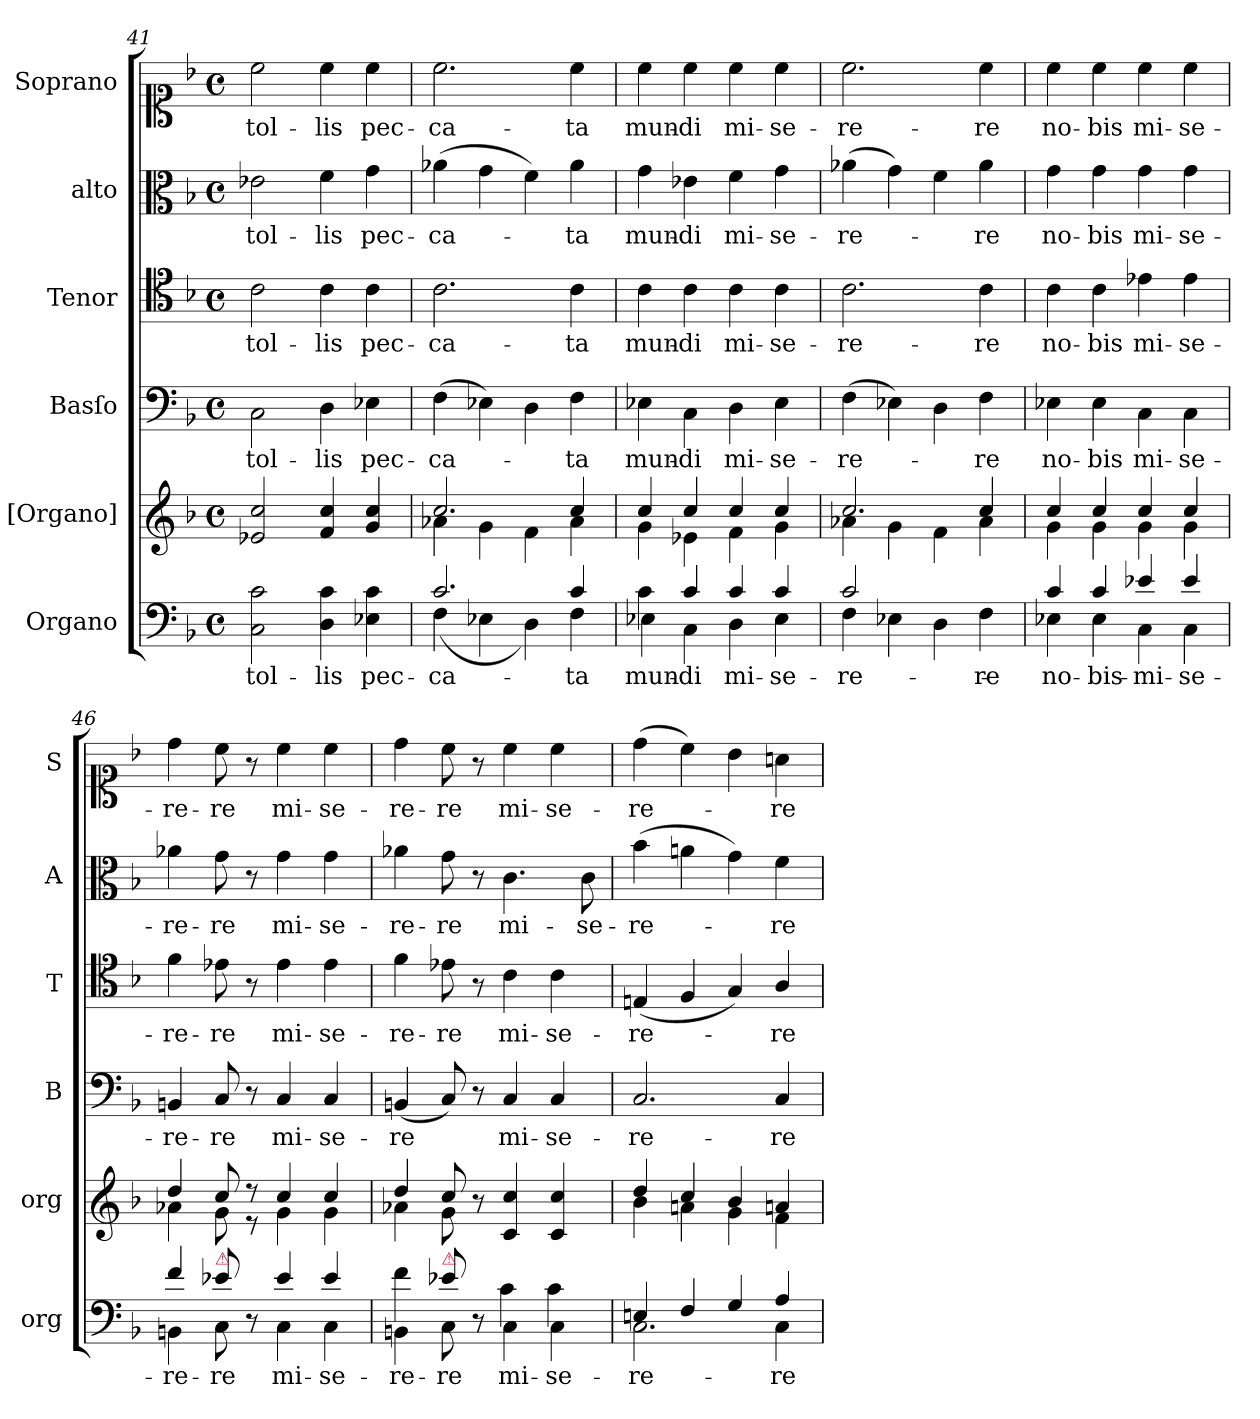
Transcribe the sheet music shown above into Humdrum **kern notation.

**kern	**text	**kern	**kern	**text	**kern	**text	**kern	**text	**kern	**text
*part6	*part6	*part5	*part4	*part4	*part3	*part3	*part2	*part2	*part1	*part1
*staff6	*staff6	*staff5	*staff4	*staff4	*staff3	*staff3	*staff2	*staff2	*staff1	*staff1
*I"Organo	*	*I"[Organo]	*I"Basſo	*	*I"Tenor	*	*I"alto	*	*I"Soprano	*
*I'org	*	*I'org	*I'B	*	*I'T	*	*I'A	*	*I'S	*
*clefF4	*	*clefG2	*clefF4	*	*clefC4	*	*clefC3	*	*clefC1	*
*k[b-]	*	*k[b-]	*k[b-]	*	*k[b-]	*	*k[b-]	*	*k[b-]	*
*F:	*	*F:	*F:	*	*F:	*	*F:	*	*F:	*
*M4/4	*	*M4/4	*M4/4	*	*M4/4	*	*M4/4	*	*M4/4	*
*met(c)	*	*met(c)	*met(c)	*	*met(c)	*	*met(c)	*	*met(c)	*
=41	=41	=41	=41	=41	=41	=41	=41	=41	=41	=41
2C\ 2c\	tol-	2e-X/ 2cc/	2C\	tol-	2c\	tol-	2e-X\	tol-	2cc\	tol-
4D\ 4c\	-lis	4f/ 4cc/	4D\	-lis	4c\	-lis	4f\	-lis	4cc\	-lis
4E-X\ 4c\	pec-	4g/ 4cc/	4E-X\	pec-	4c\	pec-	4g\	pec-	4cc\	pec-
=42	=42	=42	=42	=42	=42	=42	=42	=42	=42	=42
*^	*	*^	*	*	*	*	*	*	*	*
2.c/	(>4F\	-ca-	2.cc/	4a-X\	(>4F\	-ca-	2.c\	-ca-	(>4a-X\	-ca-	2.cc\	-ca-
.	4E-X\	.	.	4g\	4E-X\)	.	.	.	4g\	.	.	.
.	4D\)	.	.	4f\	4D\	.	.	.	4f\)	.	.	.
4c/	4F\	-ta	4cc/	4a-\	4F\	-ta	4c\	-ta	4a-\	-ta	4cc\	-ta
=43	=43	=43	=43	=43	=43	=43	=43	=43	=43	=43	=43	=43
4c\	4E-X\	mun-	4cc/	4g\	4E-X\	mun-	4c\	mun-	4g\	mun-	4cc\	mun-
4c/	4C\	-di	4cc/	4e-X\	4C\	-di	4c\	-di	4e-X\	-di	4cc\	-di
4c/	4D\	mi-	4cc/	4f\	4D\	mi-	4c\	mi-	4f\	mi-	4cc\	mi-
4c/	4E-\	-se-	4cc/	4g\	4E-\	-se-	4c\	-se-	4g\	-se-	4cc\	-se-
=44	=44	=44	=44	=44	=44	=44	=44	=44	=44	=44	=44	=44
2c/	4F\	-re-	2.cc/	4a-X\	(>4F\	-re-	2.c\	-re-	(>4a-X\	-re-	2.cc\	-re-
.	4E-X\	.	.	4g\	4E-X\)	.	.	.	4g\)	.	.	.
2ryy	4D\	.	.	4f\	4D\	.	.	.	4f\	.	.	.
.	4F\	re	4cc/	4a-\	4F\	-re	4c\	-re	4a-\	-re	4cc\	-re
=45	=45	=45	=45	=45	=45	=45	=45	=45	=45	=45	=45	=45
4c/	4E-X\	-no-	4cc/	4g\	4E-X\	no-	4c\	no-	4g\	no-	4cc\	no-
4c/	4E-\	-bis-	4cc/	4g\	4E-\	-bis	4c\	-bis	4g\	-bis	4cc\	-bis
4e-X/	4C\	-mi-	4cc/	4g\	4C\	mi-	4e-X\	mi-	4g\	mi-	4cc\	mi-
4e-/	4C\	-se-	4cc/	4g\	4C\	-se-	4e-\	-se-	4g\	-se-	4cc\	-se-
=46	=46	=46	=46	=46	=46	=46	=46	=46	=46	=46	=46	=46
4f/	4BBn\	-re-	4dd/	4a-X\	4BBn/	-re-	4f\	-re-	4a-X\	-re-	4dd\	-re-
!LO:TX:a:color=crimson:t=⚠	!	!	!	!	!	!	!	!	!	!	!	!
8e-X/	8C\	-re	8cc/	8g\	8C/	-re	8e-X\	-re	8g\	-re	8cc\	-re
8r	8ryy	.	8r	8r	8r	.	8r	.	8r	.	8r	.
4e-/	4C\	mi-	4cc/	4g\	4C/	mi-	4e-\	mi-	4g\	mi-	4cc\	mi-
4e-/	4C\	-se-	4cc/	4g\	4C/	-se-	4e-\	-se-	4g\	-se-	4cc\	-se-
=47	=47	=47	=47	=47	=47	=47	=47	=47	=47	=47	=47	=47
4f\	4BBn\	-re-	4dd/	4a-X\	(<4BBn/	-re	4f\	-re-	4a-X\	-re-	4dd\	-re-
!LO:TX:a:color=crimson:t=⚠	!	!	!	!	!	!	!	!	!	!	!	!
8e-X/	8C\	-re	8cc/	8g\	8C/)	.	8e-X\	-re	8g\	-re	8cc\	-re
8r	8ryy	.	8r	8ryy	8r	.	8r	.	8r	.	8r	.
4C\	4c	mi-	4c/ 4cc/	4ryy	4C/	mi-	4c\	mi-	4.c\	mi-	4cc\	mi-
4C\	4c	-se-	4c/ 4cc/	4ryy	4C/	-se-	4c\	-se-	.	.	4cc\	-se-
.	.	.	.	.	.	.	.	.	8c\	-se-	.	.
=48	=48	=48	=48	=48	=48	=48	=48	=48	=48	=48	=48	=48
4En/	2.C\	-re-	4dd/	4b-\	2.C/	-re-	(<4En/	-re-	(>4b-\	-re-	(>4dd\	-re-
4F/	.	.	4cc/	4an\	.	.	4F/	.	4an\	.	4cc\)	.
4G/	.	.	4b-/	4g\	.	.	4G/)	.	4g\)	.	4b-\	.
4A/	4C\	-re	4an/	4f\	4C/	-re	4A/	-re	4f\	-re	4an\	-re
*v	*v	*	*	*	*	*	*	*	*	*	*	*
*	*	*v	*v	*	*	*	*	*	*	*	*
=	=	=	=	=	=	=	=	=	=	=
*-	*-	*-	*-	*-	*-	*-	*-	*-	*-	*-
